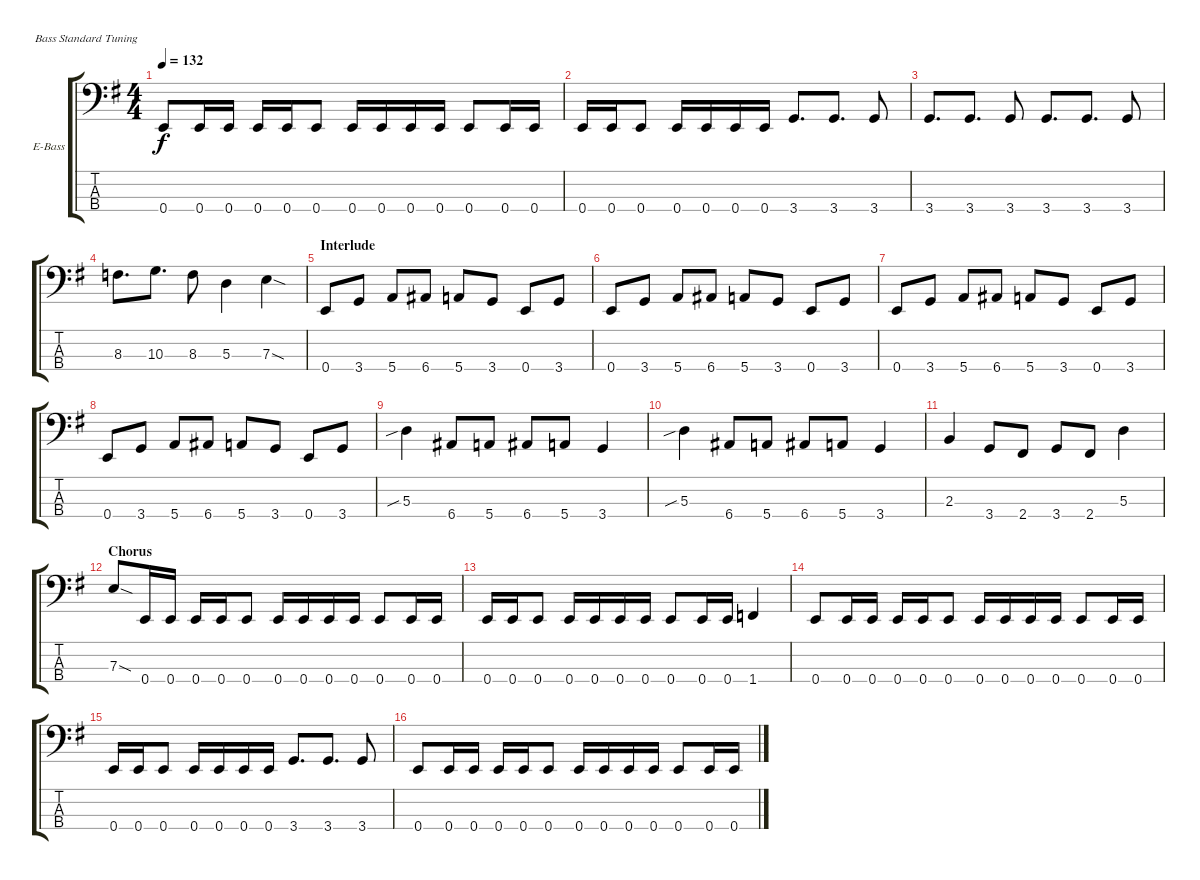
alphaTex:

\bracketExtendMode groupsimilarinstruments
\firstSystemTrackNameOrientation horizontal
\otherSystemsTrackNameOrientation horizontal
\track ("Bass" "E-Bass") {instrument electricbassfinger}
\staff {score tabs}
\tuning (G2 D2 A1 E1)
\ts (4 4)
\tempo 132
\clef f4
\ks g
0.4.8{dy f} 0.4.16 0.4.16 0.4.16 0.4.16 0.4.8 0.4.16 0.4.16 0.4.16 0.4.16 0.4.8 0.4.16 0.4.16 |
0.4.16 0.4.16 0.4.8 0.4.16 0.4.16 0.4.16 0.4.16 3.4.8{d} 3.4.8{d} 3.4.8 |
3.4.8{d} 3.4.8{d} 3.4.8 3.4.8{d} 3.4.8{d} 3.4.8 |
8.3.8{d} 10.3.8{d} 8.3.8 5.3.4 7.3{sod}.4 |
\section ("" "Interlude")
0.4.8 3.4.8 5.4.8 6.4.8 5.4.8 3.4.8 0.4.8 3.4.8 |
0.4.8 3.4.8 5.4.8 6.4.8 5.4.8 3.4.8 0.4.8 3.4.8 |
0.4.8 3.4.8 5.4.8 6.4.8 5.4.8 3.4.8 0.4.8 3.4.8 |
0.4.8 3.4.8 5.4.8 6.4.8 5.4.8 3.4.8 0.4.8 3.4.8 |
5.3{sib}.4 6.4.8 5.4.8 6.4.8 5.4.8 3.4.4 |
5.3{sib}.4 6.4.8 5.4.8 6.4.8 5.4.8 3.4.4 |
2.3.4 3.4.8 2.4.8 3.4.8 2.4.8 5.3.4 |
\section ("" "Chorus")
7.3{sod}.8 0.4.16 0.4.16 0.4.16 0.4.16 0.4.8 0.4.16 0.4.16 0.4.16 0.4.16 0.4.8 0.4.16 0.4.16 |
0.4.16 0.4.16 0.4.8 0.4.16 0.4.16 0.4.16 0.4.16 0.4.8 0.4.16 0.4.16 1.4.4 |
0.4.8 0.4.16 0.4.16 0.4.16 0.4.16 0.4.8 0.4.16 0.4.16 0.4.16 0.4.16 0.4.8 0.4.16 0.4.16 |
0.4.16 0.4.16 0.4.8 0.4.16 0.4.16 0.4.16 0.4.16 3.4.8{d} 3.4.8{d} 3.4.8 |
0.4.8 0.4.16 0.4.16 0.4.16 0.4.16 0.4.8 0.4.16 0.4.16 0.4.16 0.4.16 0.4.8 0.4.16 0.4.16
